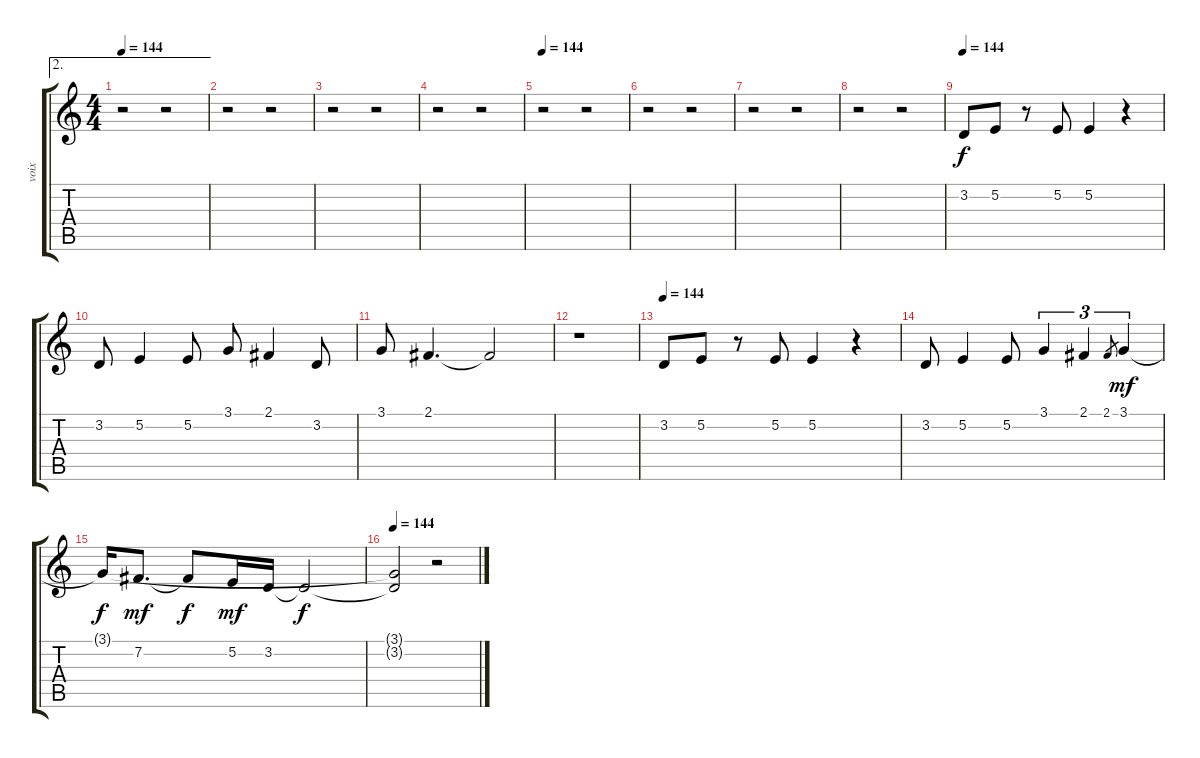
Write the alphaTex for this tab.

\track ("voix" "voix") {instrument tangoaccordion}
\staff {score tabs}
\tuning (E4 B3 G3 D3 A2 E2) {hide}
\ae 2
\ts (4 4)
\tempo 144
\clef g2
\ks c
r.2{dy f} r.2 |
r.2 r.2 |
r.2 r.2 |
r.2 r.2 |
\tempo 144
r.2 r.2 |
r.2 r.2 |
r.2 r.2 |
r.2 r.2 |
\tempo 144
3.2.8 5.2.8 r.8 5.2.8 5.2.4 r.4 |
3.2.8 5.2.4 5.2.8 3.1.8 2.1.4 3.2.8 |
3.1.8 2.1.4{d} 2.1{t}.2 |
r.1 |
\tempo 144
3.2.8 5.2.8 r.8 5.2.8 5.2.4 r.4 |
3.2.8 5.2.4 5.2.8 3.1.4{tu (3 2)} 2.1.4{tu (3 2)} 2.1.8{gr} 3.1.4{tu (3 2) dy mf} |
3.1{t}.16{dy f} 7.2.8{d dy mf} 7.2{t}.8{dy f} 5.2.16{dy mf} 3.2.16 3.2{t}.2{dy f} |
\tempo 144
(3.1{t} 3.2{t}).2 r.2
